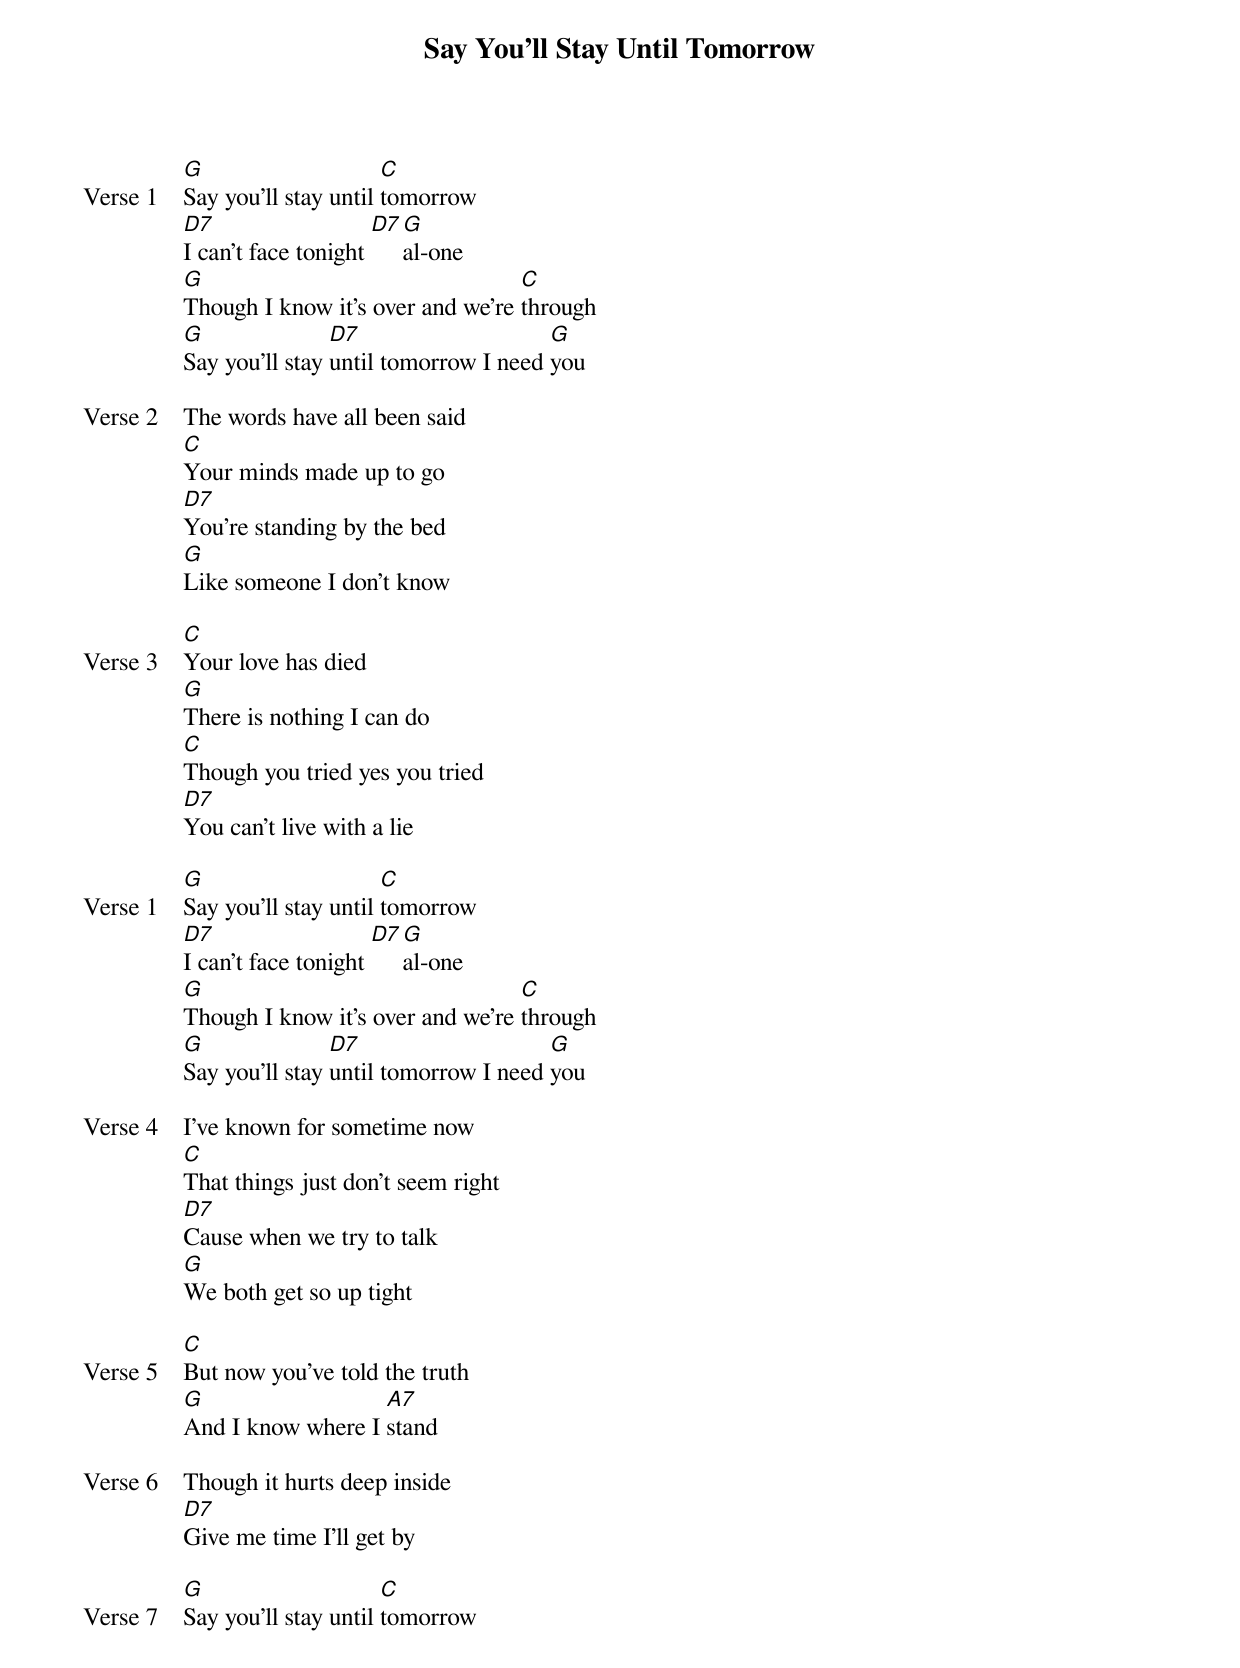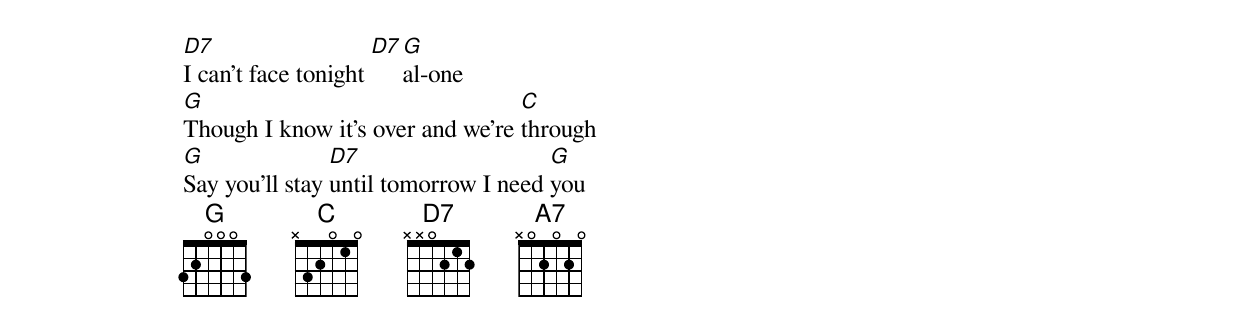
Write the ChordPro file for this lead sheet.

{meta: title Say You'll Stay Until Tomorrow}
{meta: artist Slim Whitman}
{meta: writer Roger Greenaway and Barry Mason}

{start_of_verse: Verse 1}
[G]Say you'll stay until [C]tomorrow
[D7]I can't face tonight [D7][G]al-one
[G]Though I know it's over and we're [C]through
[G]Say you'll stay [D7]until tomorrow I need [G]you
{end_of_verse}

{start_of_verse: Verse 2}
The words have all been said
[C]Your minds made up to go
[D7]You're standing by the bed
[G]Like someone I don't know
{end_of_verse}

{start_of_verse: Verse 3}
[C]Your love has died
[G]There is nothing I can do
[C]Though you tried yes you tried
[D7]You can't live with a lie
{end_of_verse}

{start_of_verse: Verse 1}
[G]Say you'll stay until [C]tomorrow
[D7]I can't face tonight [D7][G]al-one
[G]Though I know it's over and we're [C]through
[G]Say you'll stay [D7]until tomorrow I need [G]you
{end_of_verse}

{start_of_verse: Verse 4}
I've known for sometime now
[C]That things just don't seem right
[D7]Cause when we try to talk
[G]We both get so up tight
{end_of_verse}

{start_of_verse: Verse 5}
[C]But now you've told the truth
[G]And I know where I [A7]stand
{end_of_verse}

{start_of_verse: Verse 6}
Though it hurts deep inside
[D7]Give me time I'll get by
{end_of_verse}

{start_of_verse: Verse 7}
[G]Say you'll stay until [C]tomorrow
[D7]I can't face tonight [D7][G]al-one
[G]Though I know it's over and we're [C]through
[G]Say you'll stay [D7]until tomorrow I need [G]you
{end_of_verse}
